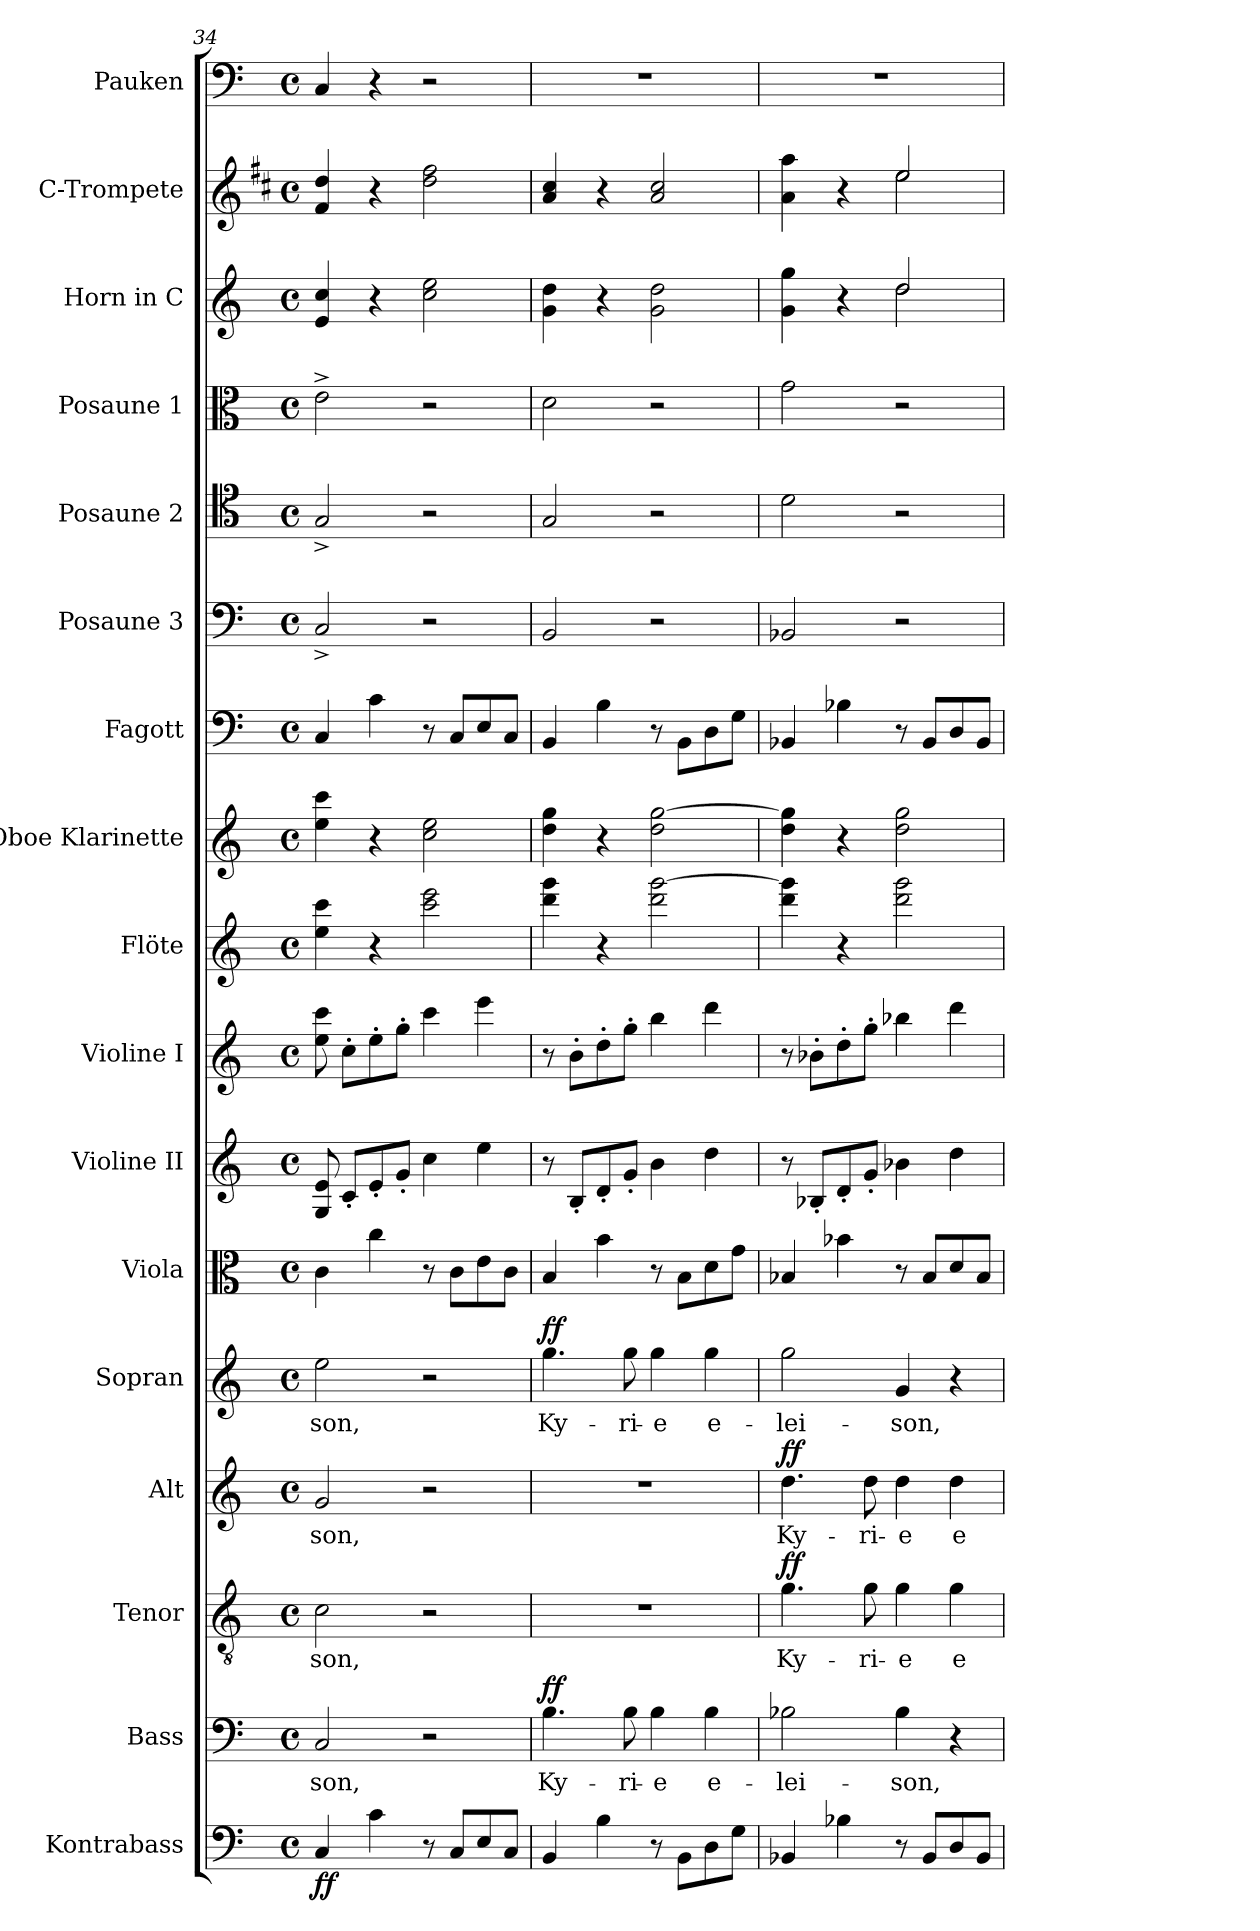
**kern	**dynam	**kern	**text	**dynam	**kern	**text	**dynam	**kern	**text	**dynam	**kern	**text	**dynam	**kern	**kern	**kern	**kern	**kern	**kern	**kern	**kern	**kern	**kern	**kern	**kern
*part17	*part17	*part16	*part16	*part16	*part15	*part15	*part15	*part14	*part14	*part14	*part13	*part13	*part13	*part12	*part11	*part10	*part9	*part8	*part7	*part6	*part5	*part4	*part3	*part2	*part1
*staff17	*staff17	*staff16	*staff16	*staff16	*staff15	*staff15	*staff15	*staff14	*staff14	*staff14	*staff13	*staff13	*staff13	*staff12	*staff11	*staff10	*staff9	*staff8	*staff7	*staff6	*staff5	*staff4	*staff3	*staff2	*staff1
*I"Kontrabass	*	*I"Bass	*	*	*I"Tenor	*	*	*I"Alt	*	*	*I"Sopran	*	*	*I"Viola	*I"Violine II	*I"Violine I	*I"Flöte	*I"Oboe Klarinette	*I"Fagott	*I"Posaune 3	*I"Posaune 2	*I"Posaune 1	*I"Horn in C	*I"C-Trompete	*I"Pauken
*I'Kb.	*	*I'B.	*	*	*I'T.	*	*	*I'A.	*	*	*I'S.	*	*	*I'Vla.	*I'Vl. II	*I'Vl. I	*I'Fl.	*I'Ob.	*I'Fg.	*I'Pos. 3	*I'Pos. 2	*I'Pos. 1	*I'Hrn.	*I'C Trp.	*I'Pk.
*clefF4	*	*clefF4	*	*	*clefGv2	*	*	*clefG2	*	*	*clefG2	*	*	*clefC3	*clefG2	*clefG2	*clefG2	*clefG2	*clefF4	*clefF4	*clefC4	*clefC3	*clefG2	*clefG2	*clefF4
*ITrd7c12	*	*	*	*	*	*	*	*	*	*	*	*	*	*	*	*	*	*	*	*	*	*	*ITrd7c12	*ITrd1c2	*
*k[]	*	*k[]	*	*	*k[]	*	*	*k[]	*	*	*k[]	*	*	*k[]	*k[]	*k[]	*k[]	*k[]	*k[]	*k[]	*k[]	*k[]	*k[]	*k[]	*k[]
*C:	*	*C:	*	*	*C:	*	*	*C:	*	*	*C:	*	*	*C:	*C:	*C:	*C:	*C:	*C:	*C:	*C:	*C:	*C:	*C:	*C:
*M4/4	*	*M4/4	*	*	*M4/4	*	*	*M4/4	*	*	*M4/4	*	*	*M4/4	*M4/4	*M4/4	*M4/4	*M4/4	*M4/4	*M4/4	*M4/4	*M4/4	*M4/4	*M4/4	*M4/4
*met(c)	*	*met(c)	*	*	*met(c)	*	*	*met(c)	*	*	*met(c)	*	*	*met(c)	*met(c)	*met(c)	*met(c)	*met(c)	*met(c)	*met(c)	*met(c)	*met(c)	*met(c)	*met(c)	*met(c)
=34	=34	=34	=34	=34	=34	=34	=34	=34	=34	=34	=34	=34	=34	=34	=34	=34	=34	=34	=34	=34	=34	=34	=34	=34	=34
!	!LO:DY:b	!	!LO:LY:b	!	!	!LO:LY:b	!	!	!LO:LY:b	!	!	!LO:LY:b	!	!	!	!	!	!	!	!	!	!	!	!	!
4CC/	ff	2C/	-son,	.	2c\	-son,	.	2g/	-son,	.	2ee\	-son,	.	4c\	8G/ 8e/	8ee\ 8ccc\	4ee\ 4ccc\	4ee\ 4ccc\	4C/	2C^</	2G^</	2e^>\	4E/ 4c/	4e/ 4cc/	4C/
.	.	.	.	.	.	.	.	.	.	.	.	.	.	.	8c'</L	8cc'>\L	.	.	.	.	.	.	.	.	.
4C\	.	.	.	.	.	.	.	.	.	.	.	.	.	4cc\	8e'</	8ee'>\	4r	4r	4c\	.	.	.	4r	4r	4r
.	.	.	.	.	.	.	.	.	.	.	.	.	.	.	8g'</J	8gg'>\J	.	.	.	.	.	.	.	.	.
8r	.	2r	.	.	2r	.	.	2r	.	.	2r	.	.	8r	4cc\	4ccc\	2ccc\ 2eee\	2cc\ 2ee\	8r	2r	2r	2r	2c\ 2e\	2cc\ 2ee\	2r
8CC/L	.	.	.	.	.	.	.	.	.	.	.	.	.	8c\L	.	.	.	.	8C/L	.	.	.	.	.	.
8EE/	.	.	.	.	.	.	.	.	.	.	.	.	.	8e\	4ee\	4eee\	.	.	8E/	.	.	.	.	.	.
8CC/J	.	.	.	.	.	.	.	.	.	.	.	.	.	8c\J	.	.	.	.	8C/J	.	.	.	.	.	.
=35	=35	=35	=35	=35	=35	=35	=35	=35	=35	=35	=35	=35	=35	=35	=35	=35	=35	=35	=35	=35	=35	=35	=35	=35	=35
!	!	!	!LO:LY:b	!LO:DY:a	!	!	!	!	!	!	!	!LO:LY:b	!LO:DY:a	!	!	!	!	!	!	!	!	!	!	!	!
4BBB/	.	4.B\	Ky-	ff	1r	.	.	1r	.	.	4.gg\	Ky-	ff	4B/	8r	8r	4ddd\ 4ggg\	4dd\ 4gg\	4BB/	2BB/	2G/	2d\	4G\ 4d\	4g/ 4b/	1r
.	.	.	.	.	.	.	.	.	.	.	.	.	.	.	8B'</L	8b'>\L	.	.	.	.	.	.	.	.	.
4BB\	.	.	.	.	.	.	.	.	.	.	.	.	.	4b\	8d'</	8dd'>\	4r	4r	4B\	.	.	.	4r	4r	.
!	!	!	!LO:LY:b	!	!	!	!	!	!	!	!	!LO:LY:b	!	!	!	!	!	!	!	!	!	!	!	!	!
.	.	8B\	-ri-	.	.	.	.	.	.	.	8gg\	-ri-	.	.	8g'</J	8gg'>\J	.	.	.	.	.	.	.	.	.
!	!	!	!LO:LY:b	!	!	!	!	!	!	!	!	!LO:LY:b	!	!	!	!	!	!	!	!	!	!	!	!	!
8r	.	4B\	-e	.	.	.	.	.	.	.	4gg\	-e	.	8r	4b\	4bb\	2ddd\ [2ggg\	2dd\ [2gg\	8r	2r	2r	2r	2G\ 2d\	2g/ 2b/	.
8BBB\L	.	.	.	.	.	.	.	.	.	.	.	.	.	8B\L	.	.	.	.	8BB\L	.	.	.	.	.	.
!	!	!	!LO:LY:b	!	!	!	!	!	!	!	!	!LO:LY:b	!	!	!	!	!	!	!	!	!	!	!	!	!
8DD\	.	4B\	e-	.	.	.	.	.	.	.	4gg\	e-	.	8d\	4dd\	4ddd\	.	.	8D\	.	.	.	.	.	.
8GG\J	.	.	.	.	.	.	.	.	.	.	.	.	.	8g\J	.	.	.	.	8G\J	.	.	.	.	.	.
=36	=36	=36	=36	=36	=36	=36	=36	=36	=36	=36	=36	=36	=36	=36	=36	=36	=36	=36	=36	=36	=36	=36	=36	=36	=36
!	!	!	!LO:LY:b	!	!	!LO:LY:b	!LO:DY:a	!	!LO:LY:b	!LO:DY:a	!	!LO:LY:b	!	!	!	!	!	!	!	!	!	!	!	!	!
*	*	*	*	*	*	*	*	*	*	*	*	*	*	*	*	*	*	*	*	*	*	*	*^	*^	*
4BBB-X/	.	2B-X\	-lei-	.	4.g\	Ky-	ff	4.dd\	Ky-	ff	2gg\	-lei-	.	4B-X/	8r	8r	4ddd\ 4ggg\]	4dd\ 4gg\]	4BB-X/	2BB-X/	2d\	2g\	4G\ 4g\	2ryy	4g\ 4gg\	2ryy	1r
.	.	.	.	.	.	.	.	.	.	.	.	.	.	.	8B-X'</L	8b-X'>\L	.	.	.	.	.	.	.	.	.	.	.
4BB-X\	.	.	.	.	.	.	.	.	.	.	.	.	.	4b-X\	8d'</	8dd'>\	4r	4r	4B-X\	.	.	.	4r	.	4r	.	.
!	!	!	!	!	!	!LO:LY:b	!	!	!LO:LY:b	!	!	!	!	!	!	!	!	!	!	!	!	!	!	!	!	!	!
.	.	.	.	.	8g\	-ri-	.	8dd\	-ri-	.	.	.	.	.	8g'</J	8gg'>\J	.	.	.	.	.	.	.	.	.	.	.
!	!	!	!LO:LY:b	!	!	!LO:LY:b	!	!	!LO:LY:b	!	!	!LO:LY:b	!	!	!	!	!	!	!	!	!	!	!	!	!	!	!
8r	.	4B-\	-son,	.	4g\	-e	.	4dd\	-e	.	4g/	-son,	.	8r	4b-X\	4bb-X\	2ddd\ 2ggg\	2dd\ 2gg\	8r	2r	2r	2r	2d/	2d\	2dd/	2dd\	.
8BBB-/L	.	.	.	.	.	.	.	.	.	.	.	.	.	8B-/L	.	.	.	.	8BB-/L	.	.	.	.	.	.	.	.
!	!	!	!	!	!	!LO:LY:b	!	!	!LO:LY:b	!	!	!	!	!	!	!	!	!	!	!	!	!	!	!	!	!	!
8DD/	.	4r	.	.	4g\	e-	.	4dd\	e	.	4r	.	.	8d/	4dd\	4ddd\	.	.	8D/	.	.	.	.	.	.	.	.
8BBB-/J	.	.	.	.	.	.	.	.	.	.	.	.	.	8B-/J	.	.	.	.	8BB-/J	.	.	.	.	.	.	.	.
*	*	*	*	*	*	*	*	*	*	*	*	*	*	*	*	*	*	*	*	*	*	*	*v	*v	*	*	*
*	*	*	*	*	*	*	*	*	*	*	*	*	*	*	*	*	*	*	*	*	*	*	*	*v	*v	*
=	=	=	=	=	=	=	=	=	=	=	=	=	=	=	=	=	=	=	=	=	=	=	=	=	=
*-	*-	*-	*-	*-	*-	*-	*-	*-	*-	*-	*-	*-	*-	*-	*-	*-	*-	*-	*-	*-	*-	*-	*-	*-	*-
